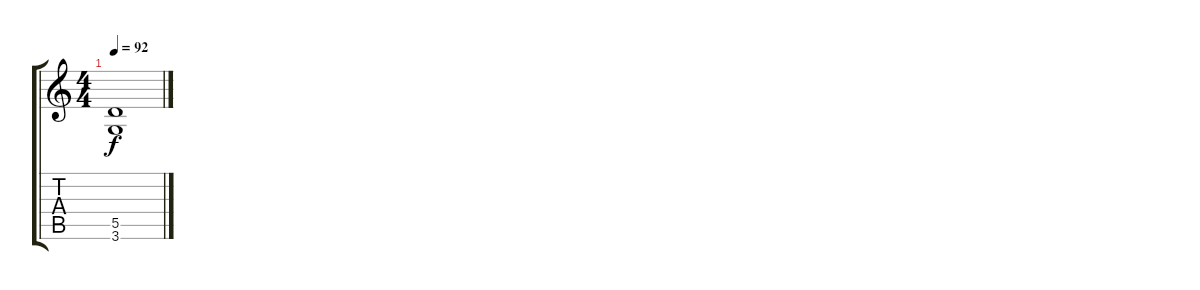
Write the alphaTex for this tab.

\track "" {instrument electricguitarclean}
\staff {score tabs}
\tuning (E4 B3 G3 D3 A2 E2) {hide}
\ts (4 4)
\tempo 92
\clef g2
\ks c
(5.5 3.6).1{dy f}
